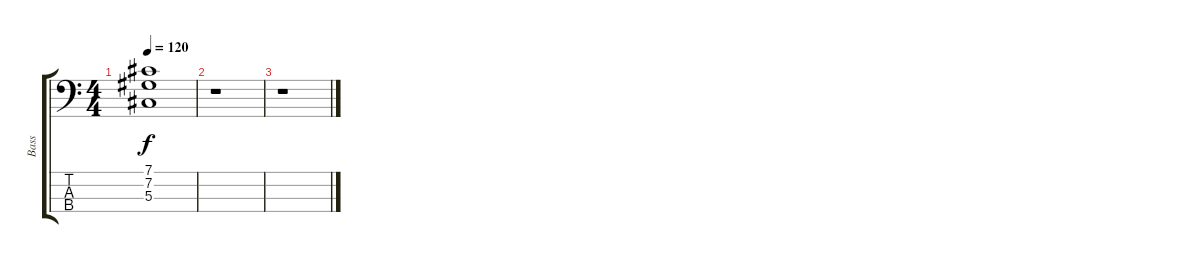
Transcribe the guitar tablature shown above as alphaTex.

\track ("Bass" "Bass") {instrument electricbassfinger}
\staff {score tabs}
\tuning (Gb2 Db2 Ab1 Eb1) {hide}
\ts (4 4)
\tempo 120
\clef f4
\ks c
(7.1 7.2 5.3).1{dy f} |
r.1 |
r.1
